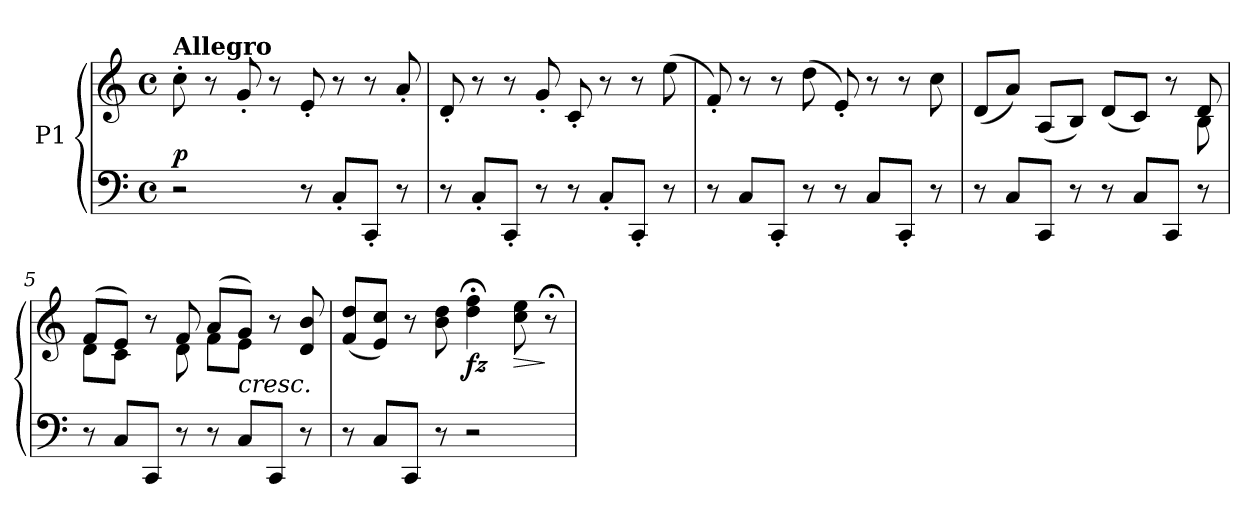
**kern	**kern	**dynam
*part1	*part1	*part1
*staff2	*staff1	*staff1/2
*I"P1	*	*
*clefF4	*clefG2	*
*k[]	*k[]	*
*M4/4	*M4/4	*
*met(c)	*met(c)	*
*MM120	*MM120	*
=1	=1	=1
!	!LO:TX:a:B:t=Allegro	!
!	!	!LO:DY:a=2
2r	8cc'\	p
.	8r	.
.	8g'/	.
.	8r	.
8r	8e'/	.
8C'/L	8r	.
8CC'/J	8r	.
8r	8a'/	.
=2	=2	=2
8r	8d'/	.
8C'/L	8r	.
8CC'/J	8r	.
8r	8g'/	.
8r	8c'/	.
8C'/L	8r	.
8CC'/J	8r	.
8r	(8ee\	.
=3	=3	=3
8r	8f'/)	.
8C/L	8r	.
8CC'/J	8r	.
8r	(8dd\	.
8r	8e'/)	.
8C/L	8r	.
8CC'/J	8r	.
8r	8cc\	.
=4	=4	=4
*	*^	*
8r	(8d/L	2..ryy	.
8C/L	8a/J)	.	.
8CC/J	(8A/L	.	.
8r	8B/J)	.	.
8r	(8d/L	.	.
8C/L	8c/J)	.	.
8CC/J	8r	.	.
8r	8d/	8B\	.
!!LO:LB:g=z	!!
=5	=5	=5	=5
8r	(8f/L	8d\L	.
8C/L	8e/J)	8c\J	.
8CC/J	8r	8ryy	.
8r	8f/	8d\	.
8r	(8a/L	8f\L	.
!LO:TX:a:i:t=cresc.	!	!	!
8C/L	8g/J)	8e\J	.
8CC/J	8r	4ryy	.
8r	8d/ 8b/	.	.
*	*v	*v	*
=6	=6	=6
8r	(8f/ 8dd/L	.
8C/L	8e/ 8cc/J)	.
8CC/J	8r	.
8r	8b\ 8dd\	.
!	!	!LO:DY:b
2r	4dd\;< 4ff\;<	fz
!	!	!LO:HP:b
.	8cc\ 8ee\	>
.	8r;<	]
=	=	=
*-	*-	*-
